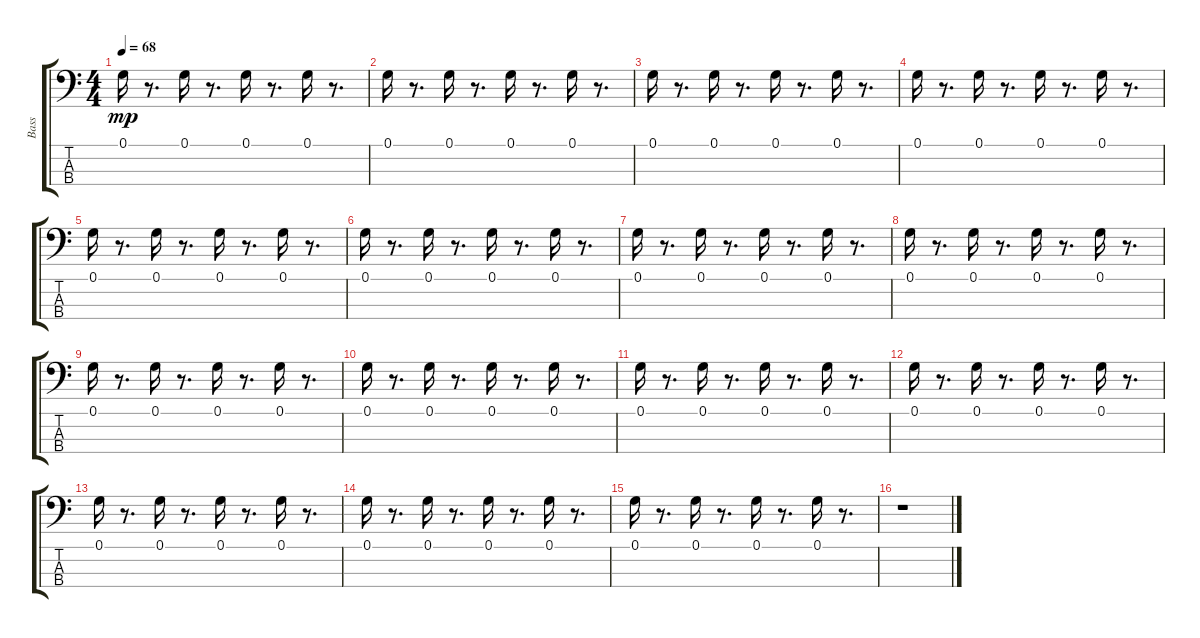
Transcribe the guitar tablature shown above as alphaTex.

\track ("Bass" "Bass") {instrument acousticbass}
\staff {score tabs}
\tuning (G2 D2 A1 E1) {hide}
\ts (4 4)
\tempo 68
\clef f4
\ks c
0.1.16{dy mp} r.8{d} 0.1.16 r.8{d} 0.1.16 r.8{d} 0.1.16 r.8{d} |
0.1.16 r.8{d} 0.1.16 r.8{d} 0.1.16 r.8{d} 0.1.16 r.8{d} |
0.1.16 r.8{d} 0.1.16 r.8{d} 0.1.16 r.8{d} 0.1.16 r.8{d} |
0.1.16 r.8{d} 0.1.16 r.8{d} 0.1.16 r.8{d} 0.1.16 r.8{d} |
0.1.16 r.8{d} 0.1.16 r.8{d} 0.1.16 r.8{d} 0.1.16 r.8{d} |
0.1.16 r.8{d} 0.1.16 r.8{d} 0.1.16 r.8{d} 0.1.16 r.8{d} |
0.1.16 r.8{d} 0.1.16 r.8{d} 0.1.16 r.8{d} 0.1.16 r.8{d} |
0.1.16 r.8{d} 0.1.16 r.8{d} 0.1.16 r.8{d} 0.1.16 r.8{d} |
0.1.16 r.8{d} 0.1.16 r.8{d} 0.1.16 r.8{d} 0.1.16 r.8{d} |
0.1.16 r.8{d} 0.1.16 r.8{d} 0.1.16 r.8{d} 0.1.16 r.8{d} |
0.1.16 r.8{d} 0.1.16 r.8{d} 0.1.16 r.8{d} 0.1.16 r.8{d} |
0.1.16 r.8{d} 0.1.16 r.8{d} 0.1.16 r.8{d} 0.1.16 r.8{d} |
0.1.16 r.8{d} 0.1.16 r.8{d} 0.1.16 r.8{d} 0.1.16 r.8{d} |
0.1.16 r.8{d} 0.1.16 r.8{d} 0.1.16 r.8{d} 0.1.16 r.8{d} |
0.1.16 r.8{d} 0.1.16 r.8{d} 0.1.16 r.8{d} 0.1.16 r.8{d} |
r.1
